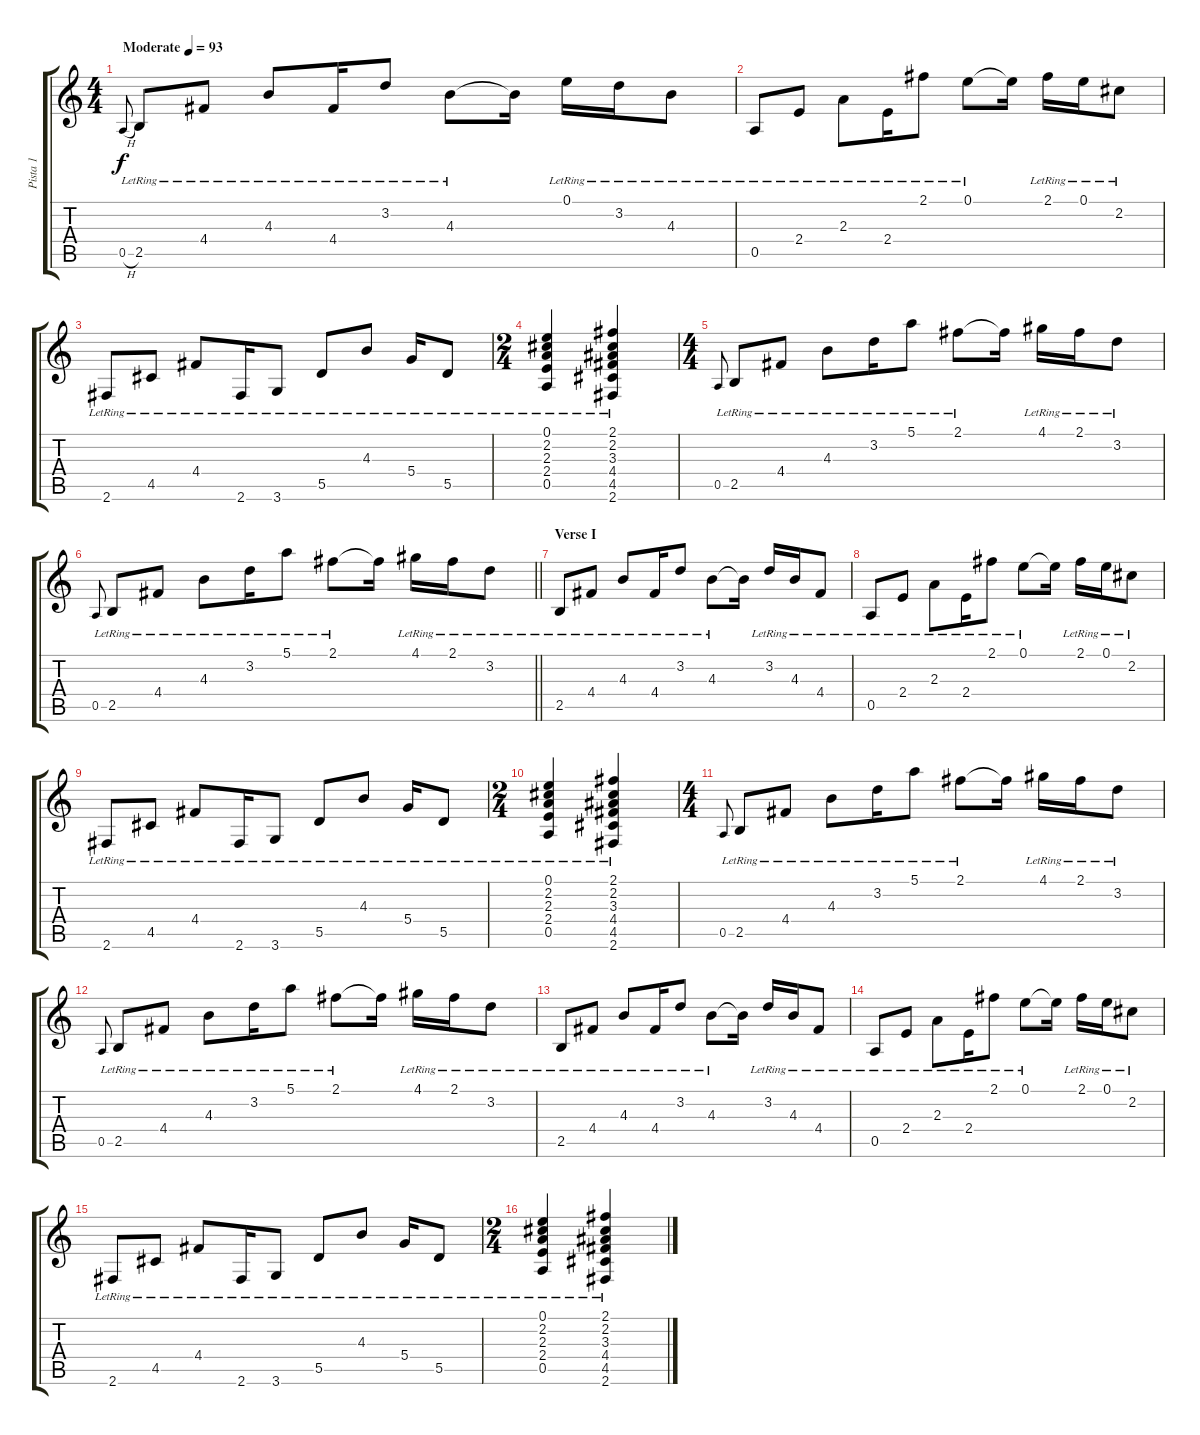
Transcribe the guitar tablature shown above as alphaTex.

\track ("Pista 1" "Pista 1") {instrument acousticguitarsteel}
\staff {score tabs}
\tuning (E4 B3 G3 D3 A2 E2) {hide}
\ts (4 4)
\tempo (93 "Moderate")
\clef g2
\ks c
0.5{h}.8{gr onbeat dy f instrument acousticguitarsteel} 2.5{lr}.8 4.4{lr}.8 4.3{lr}.8 4.4{lr}.16 3.2{lr}.8 4.3{lr}.8 4.3{t}.16 0.1{lr}.16 3.2{lr}.16 4.3{lr}.8 |
0.5{lr}.8 2.4{lr}.8 2.3{lr}.8 2.4{lr}.16 2.1{lr}.8 0.1{lr}.8 0.1{t}.16 2.1{lr}.16 0.1{lr}.16 2.2{lr}.8 |
2.6{lr}.8 4.5{lr}.8 4.4{lr}.8 2.6{lr}.16 3.6{lr}.8 5.5{lr}.8 4.3{lr}.8 5.4{lr}.16 5.5{lr}.8 |
\ts (2 4)
(0.1{lr} 2.2{lr} 2.3{lr} 2.4{lr} 0.5{lr}).4 (2.1{lr} 2.2{lr} 3.3{lr} 4.4{lr} 4.5{lr} 2.6{lr}).4 |
\ts (4 4)
0.5.8{gr onbeat} 2.5{lr}.8 4.4{lr}.8 4.3{lr}.8 3.2{lr}.16 5.1{lr}.8 2.1{lr}.8 2.1{t}.16 4.1{lr}.16 2.1{lr}.16 3.2{lr}.8 |
\barLineRight lightlight
0.5.8{gr onbeat} 2.5{lr}.8 4.4{lr}.8 4.3{lr}.8 3.2{lr}.16 5.1{lr}.8 2.1{lr}.8 2.1{t}.16 4.1{lr}.16 2.1{lr}.16 3.2{lr}.8 |
\section ("" "Verse I")
2.5{lr}.8 4.4{lr}.8 4.3{lr}.8 4.4{lr}.16 3.2{lr}.8 4.3{lr}.8 4.3{t}.16 3.2{lr}.16 4.3{lr}.16 4.4{lr}.8 |
0.5{lr}.8 2.4{lr}.8 2.3{lr}.8 2.4{lr}.16 2.1{lr}.8 0.1{lr}.8 0.1{t}.16 2.1{lr}.16 0.1{lr}.16 2.2{lr}.8 |
2.6{lr}.8 4.5{lr}.8 4.4{lr}.8 2.6{lr}.16 3.6{lr}.8 5.5{lr}.8 4.3{lr}.8 5.4{lr}.16 5.5{lr}.8 |
\ts (2 4)
(0.1{lr} 2.2{lr} 2.3{lr} 2.4{lr} 0.5{lr}).4 (2.1{lr} 2.2{lr} 3.3{lr} 4.4{lr} 4.5{lr} 2.6{lr}).4 |
\ts (4 4)
0.5.8{gr onbeat} 2.5{lr}.8 4.4{lr}.8 4.3{lr}.8 3.2{lr}.16 5.1{lr}.8 2.1{lr}.8 2.1{t}.16 4.1{lr}.16 2.1{lr}.16 3.2{lr}.8 |
0.5.8{gr onbeat} 2.5{lr}.8 4.4{lr}.8 4.3{lr}.8 3.2{lr}.16 5.1{lr}.8 2.1{lr}.8 2.1{t}.16 4.1{lr}.16 2.1{lr}.16 3.2{lr}.8 |
2.5{lr}.8 4.4{lr}.8 4.3{lr}.8 4.4{lr}.16 3.2{lr}.8 4.3{lr}.8 4.3{t}.16 3.2{lr}.16 4.3{lr}.16 4.4{lr}.8 |
0.5{lr}.8 2.4{lr}.8 2.3{lr}.8 2.4{lr}.16 2.1{lr}.8 0.1{lr}.8 0.1{t}.16 2.1{lr}.16 0.1{lr}.16 2.2{lr}.8 |
2.6{lr}.8 4.5{lr}.8 4.4{lr}.8 2.6{lr}.16 3.6{lr}.8 5.5{lr}.8 4.3{lr}.8 5.4{lr}.16 5.5{lr}.8 |
\ts (2 4)
(0.1{lr} 2.2{lr} 2.3{lr} 2.4{lr} 0.5{lr}).4 (2.1{lr} 2.2{lr} 3.3{lr} 4.4{lr} 4.5{lr} 2.6{lr}).4
